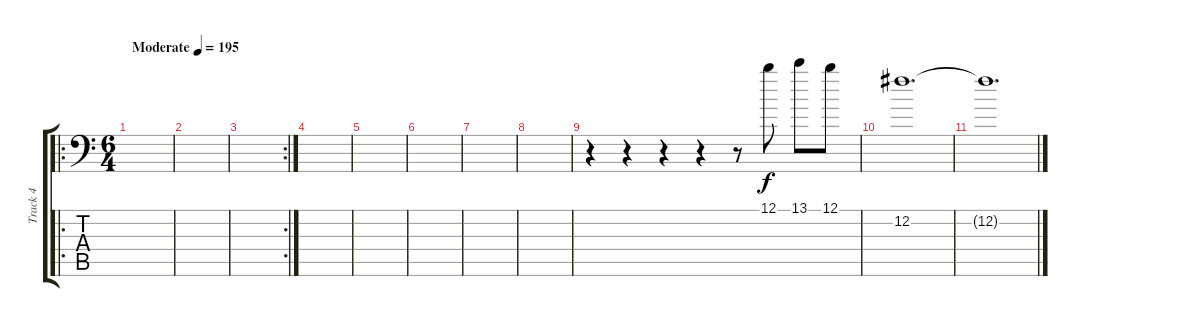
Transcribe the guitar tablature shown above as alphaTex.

\track ("Track 4" "Track 4") {instrument distortionguitar}
\staff {score tabs}
\tuning (B3 Gb3 D3 A2 E2 A1) {hide}
\ro
\ts (6 4)
\tempo (195 "Moderate")
\clef f4
\ks c
|
|
\rc 2
|
|
|
|
|
|
r.4 r.4 r.4 r.4 r.8 12.1.8 13.1.8 12.1.8 |
12.2.1{d} |
12.2{t}.1{d}
